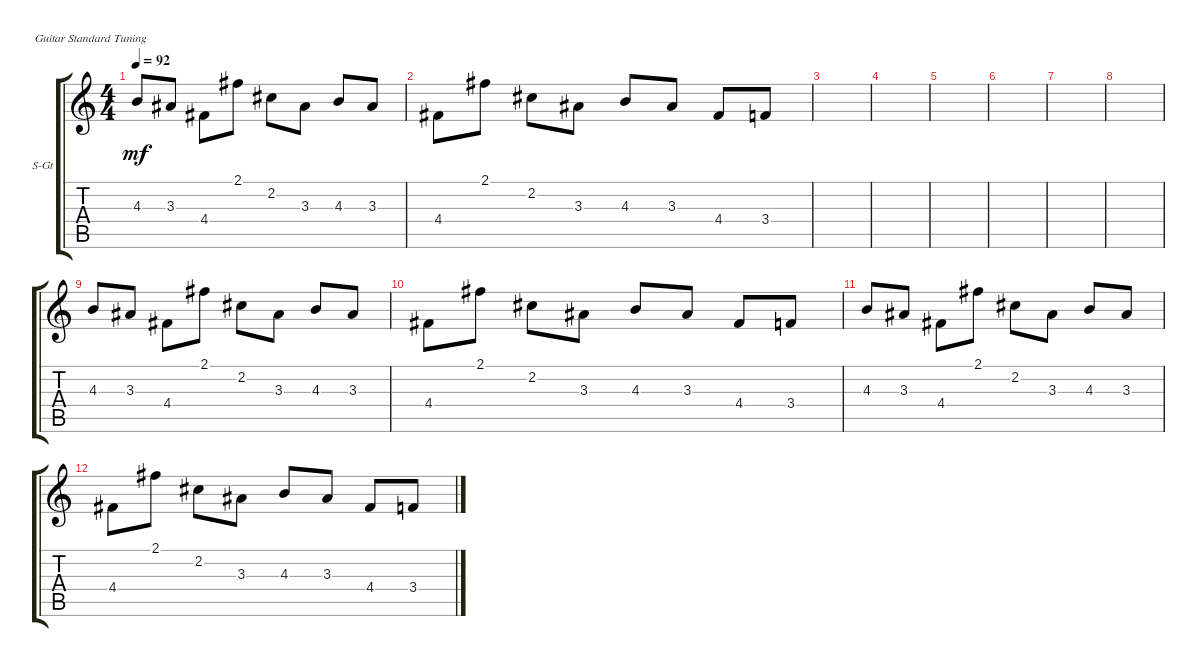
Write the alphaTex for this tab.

\defaultSystemsLayout 4
\bracketExtendMode groupsimilarinstruments
\firstSystemTrackNameOrientation horizontal
\otherSystemsTrackNameOrientation horizontal
\track ("Steel Guitar" "S-Gt") {instrument acousticguitarsteel}
\staff {score tabs}
\tuning (E4 B3 G3 D3 A2 E2)
\ts (4 4)
\tempo 92
\clef g2
\ks c
4.3.8{dy mf} 3.3.8 4.4.8 2.1.8 2.2.8 3.3.8 4.3.8 3.3.8 |
4.4.8 2.1.8 2.2.8 3.3.8 4.3.8 3.3.8 4.4.8 3.4.8 |
|
|
|
|
|
|
4.3.8 3.3.8 4.4.8 2.1.8 2.2.8 3.3.8 4.3.8 3.3.8 |
4.4.8 2.1.8 2.2.8 3.3.8 4.3.8 3.3.8 4.4.8 3.4.8 |
4.3.8 3.3.8 4.4.8 2.1.8 2.2.8 3.3.8 4.3.8 3.3.8 |
4.4.8 2.1.8 2.2.8 3.3.8 4.3.8 3.3.8 4.4.8 3.4.8
